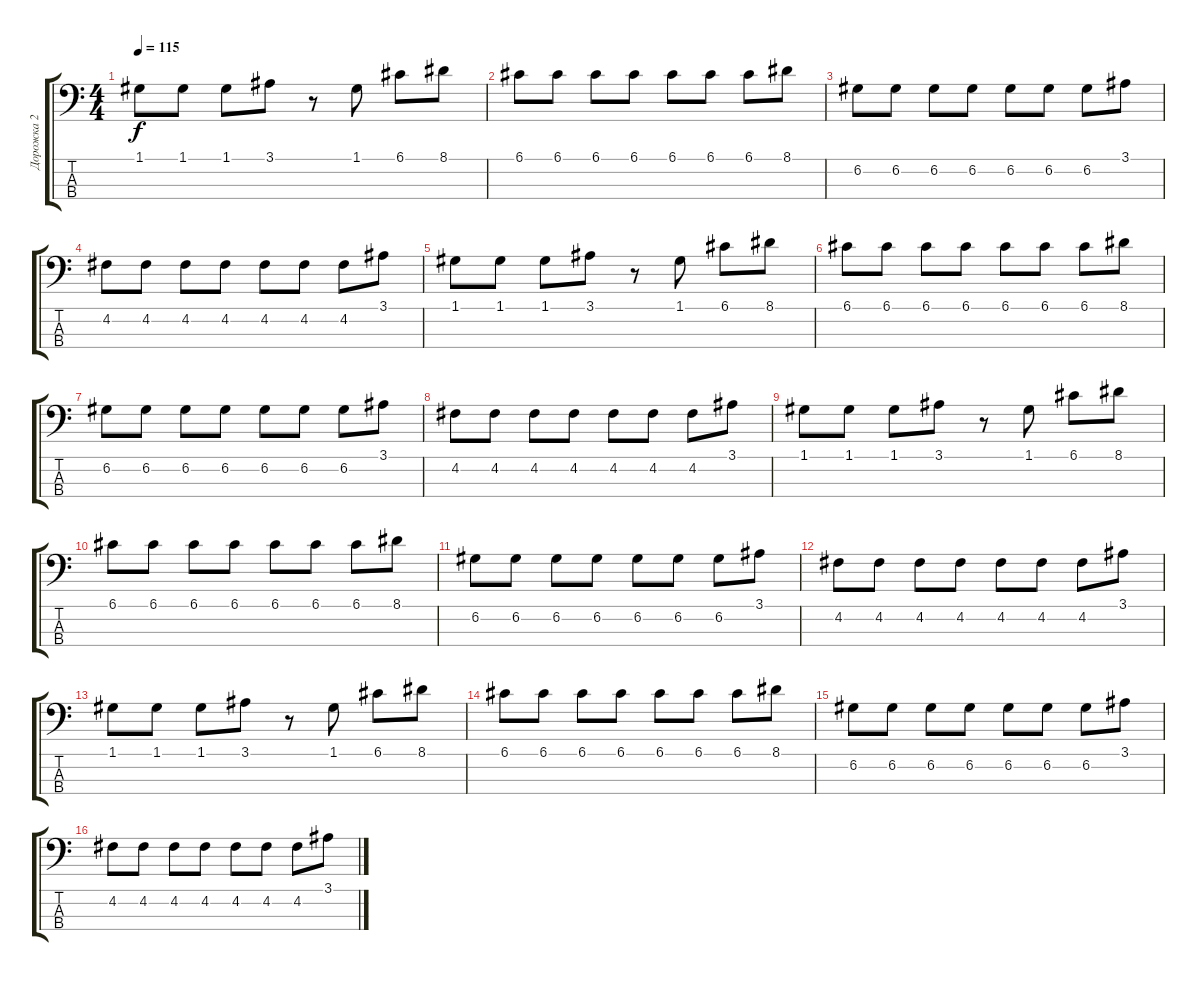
\track ("Дорожка 2" "Дорожка 2") {instrument electricbasspick}
\staff {score tabs}
\tuning (G2 D2 A1 E1) {hide}
\ts (4 4)
\tempo 115
\clef f4
\ks c
1.1.8{dy f} 1.1.8 1.1.8 3.1.8 r.8 1.1.8 6.1.8 8.1.8 |
6.1.8 6.1.8 6.1.8 6.1.8 6.1.8 6.1.8 6.1.8 8.1.8 |
6.2.8 6.2.8 6.2.8 6.2.8 6.2.8 6.2.8 6.2.8 3.1.8 |
4.2.8 4.2.8 4.2.8 4.2.8 4.2.8 4.2.8 4.2.8 3.1.8 |
1.1.8 1.1.8 1.1.8 3.1.8 r.8 1.1.8 6.1.8 8.1.8 |
6.1.8 6.1.8 6.1.8 6.1.8 6.1.8 6.1.8 6.1.8 8.1.8 |
6.2.8 6.2.8 6.2.8 6.2.8 6.2.8 6.2.8 6.2.8 3.1.8 |
4.2.8 4.2.8 4.2.8 4.2.8 4.2.8 4.2.8 4.2.8 3.1.8 |
1.1.8 1.1.8 1.1.8 3.1.8 r.8 1.1.8 6.1.8 8.1.8 |
6.1.8 6.1.8 6.1.8 6.1.8 6.1.8 6.1.8 6.1.8 8.1.8 |
6.2.8 6.2.8 6.2.8 6.2.8 6.2.8 6.2.8 6.2.8 3.1.8 |
4.2.8 4.2.8 4.2.8 4.2.8 4.2.8 4.2.8 4.2.8 3.1.8 |
1.1.8 1.1.8 1.1.8 3.1.8 r.8 1.1.8 6.1.8 8.1.8 |
6.1.8 6.1.8 6.1.8 6.1.8 6.1.8 6.1.8 6.1.8 8.1.8 |
6.2.8 6.2.8 6.2.8 6.2.8 6.2.8 6.2.8 6.2.8 3.1.8 |
4.2.8 4.2.8 4.2.8 4.2.8 4.2.8 4.2.8 4.2.8 3.1.8
